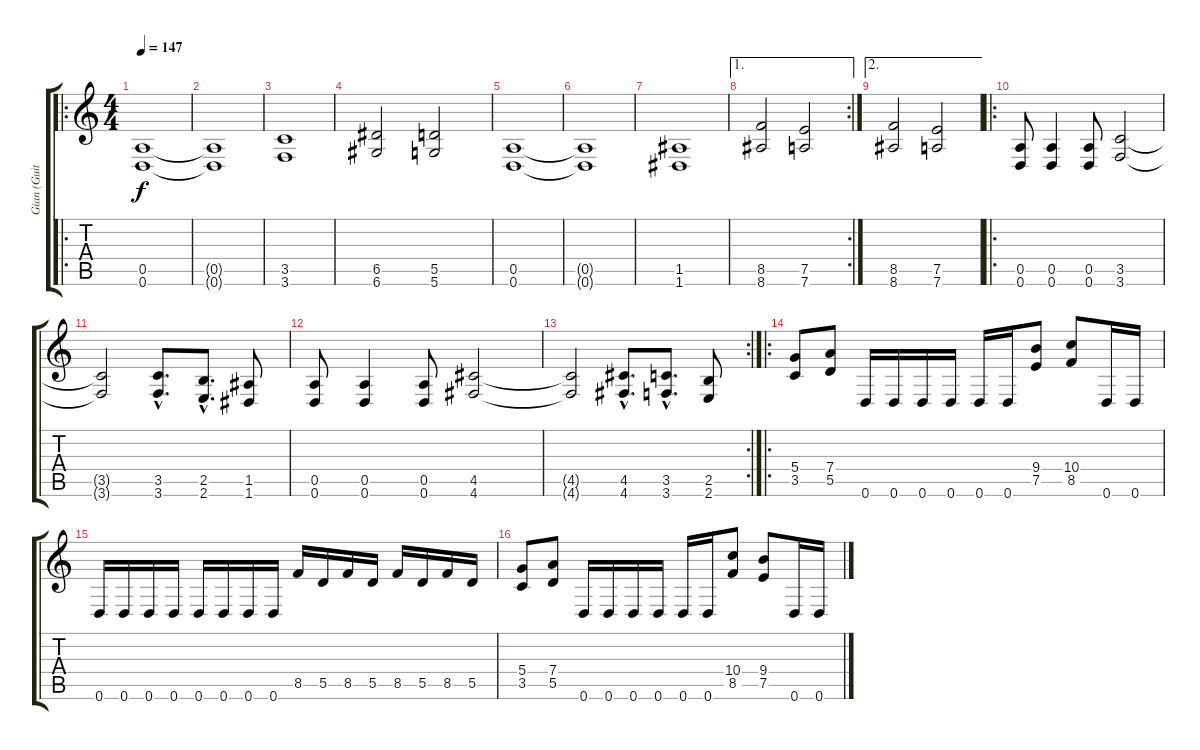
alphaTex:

\track ("Gian (Guitar)" "Gian (Guit") {instrument overdrivenguitar}
\staff {score tabs}
\tuning (E4 B3 G3 D3 A2 D2) {hide}
\ro
\ts (4 4)
\tempo 147
\clef g2
\ks c
(0.5 0.6).1{dy f} |
(0.5{t} 0.6{t}).1 |
(3.5 3.6).1 |
(6.5 6.6).2 (5.5 5.6).2 |
(0.5 0.6).1 |
(0.5{t} 0.6{t}).1 |
(1.5 1.6).1 |
\ae 1
\rc 2
(8.5 8.6).2 (7.5 7.6).2 |
\ae 2
(8.5 8.6).2 (7.5 7.6).2 |
\ro
(0.5 0.6).8 (0.5 0.6).4 (0.5 0.6).8 (3.5 3.6).2 |
(3.5{t} 3.6{t}).2 (3.5{hac} 3.6{hac}).8{d} (2.5{hac} 2.6{hac}).8{d} (1.5 1.6).8 |
(0.5 0.6).8 (0.5 0.6).4 (0.5 0.6).8 (4.5 4.6).2 |
\rc 2
(4.5{t} 4.6{t}).2 (4.5{hac} 4.6{hac}).8{d} (3.5{hac} 3.6{hac}).8{d} (2.5 2.6).8 |
\ro
(5.4 3.5).8 (7.4 5.5).8 0.6.16 0.6.16 0.6.16 0.6.16 0.6.16 0.6.16 (9.4 7.5).8 (10.4 8.5).8 0.6.16 0.6.16 |
0.6.16 0.6.16 0.6.16 0.6.16 0.6.16 0.6.16 0.6.16 0.6.16 8.5.16 5.5.16 8.5.16 5.5.16 8.5.16 5.5.16 8.5.16 5.5.16 |
(5.4 3.5).8 (7.4 5.5).8 0.6.16 0.6.16 0.6.16 0.6.16 0.6.16 0.6.16 (10.4 8.5).8 (9.4 7.5).8 0.6.16 0.6.16
